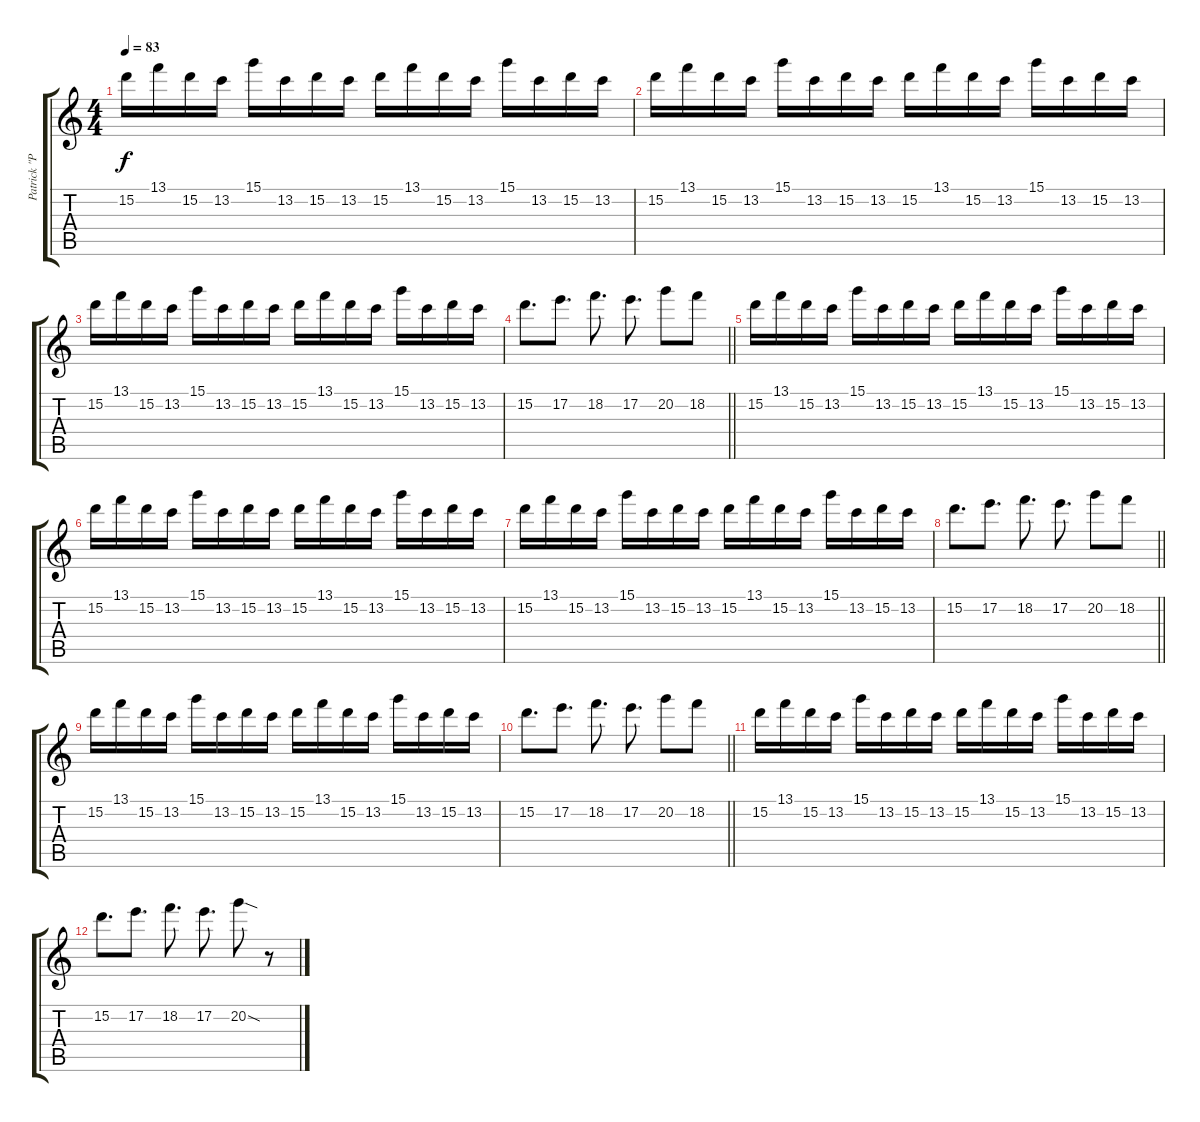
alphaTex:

\track ("Patrick \"Peezee\" Thompson - Guitar" "Patrick \"P") {instrument distortionguitar}
\staff {score tabs}
\tuning (E4 B3 G3 D3 A2 E2) {hide}
\ts (4 4)
\tempo 83
\clef g2
\ks c
15.2.16{dy f} 13.1.16 15.2.16 13.2.16 15.1.16 13.2.16 15.2.16 13.2.16 15.2.16 13.1.16 15.2.16 13.2.16 15.1.16 13.2.16 15.2.16 13.2.16 |
15.2.16 13.1.16 15.2.16 13.2.16 15.1.16 13.2.16 15.2.16 13.2.16 15.2.16 13.1.16 15.2.16 13.2.16 15.1.16 13.2.16 15.2.16 13.2.16 |
15.2.16 13.1.16 15.2.16 13.2.16 15.1.16 13.2.16 15.2.16 13.2.16 15.2.16 13.1.16 15.2.16 13.2.16 15.1.16 13.2.16 15.2.16 13.2.16 |
\barLineRight lightlight
15.2.8{d} 17.2.8{d} 18.2.8{d} 17.2.8{d} 20.2.8 18.2.8 |
15.2.16 13.1.16 15.2.16 13.2.16 15.1.16 13.2.16 15.2.16 13.2.16 15.2.16 13.1.16 15.2.16 13.2.16 15.1.16 13.2.16 15.2.16 13.2.16 |
15.2.16 13.1.16 15.2.16 13.2.16 15.1.16 13.2.16 15.2.16 13.2.16 15.2.16 13.1.16 15.2.16 13.2.16 15.1.16 13.2.16 15.2.16 13.2.16 |
15.2.16 13.1.16 15.2.16 13.2.16 15.1.16 13.2.16 15.2.16 13.2.16 15.2.16 13.1.16 15.2.16 13.2.16 15.1.16 13.2.16 15.2.16 13.2.16 |
\barLineRight lightlight
15.2.8{d} 17.2.8{d} 18.2.8{d} 17.2.8{d} 20.2.8 18.2.8 |
15.2.16 13.1.16 15.2.16 13.2.16 15.1.16 13.2.16 15.2.16 13.2.16 15.2.16 13.1.16 15.2.16 13.2.16 15.1.16 13.2.16 15.2.16 13.2.16 |
\barLineRight lightlight
15.2.8{d} 17.2.8{d} 18.2.8{d} 17.2.8{d} 20.2.8 18.2.8 |
15.2.16 13.1.16 15.2.16 13.2.16 15.1.16 13.2.16 15.2.16 13.2.16 15.2.16 13.1.16 15.2.16 13.2.16 15.1.16 13.2.16 15.2.16 13.2.16 |
15.2.8{d} 17.2.8{d} 18.2.8{d} 17.2.8{d} 20.2{sod}.8 r.8
